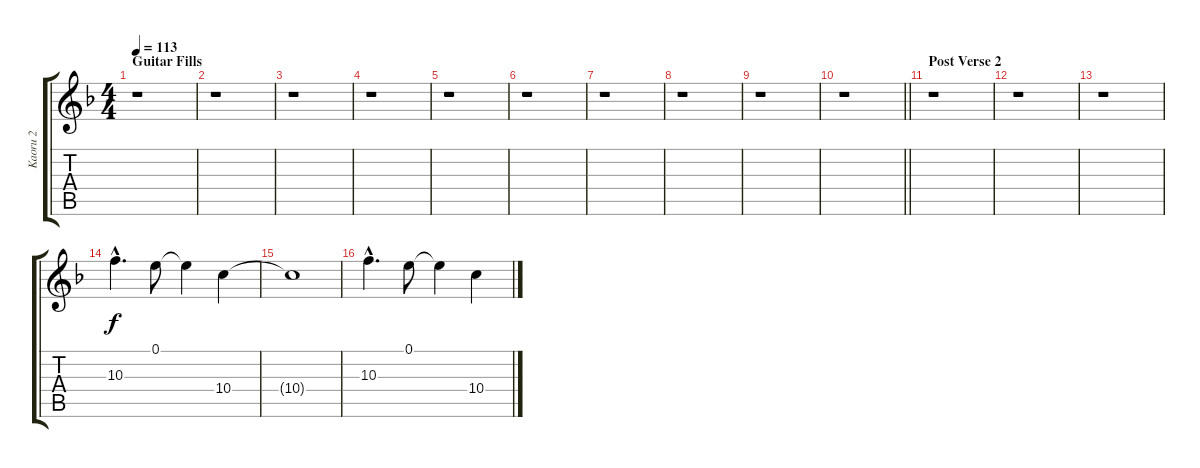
\track ("Kaoru 2" "Kaoru 2") {instrument electricguitarclean}
\staff {score tabs}
\tuning (E4 B3 G3 D3 A2 E2) {hide}
\ts (4 4)
\section ("" "Guitar Fills")
\tempo 113
\clef g2
\ks f
r.1{dy f} |
r.1 |
r.1 |
r.1 |
r.1 |
r.1 |
r.1 |
r.1 |
r.1 |
\barLineRight lightlight
r.1 |
\section ("" "Post Verse 2")
r.1 |
r.1 |
r.1 |
10.3{hac}.4{d} 0.1.8 0.1{t}.4 10.4.4 |
10.4{t}.1 |
10.3{hac}.4{d} 0.1.8 0.1{t}.4 10.4.4
